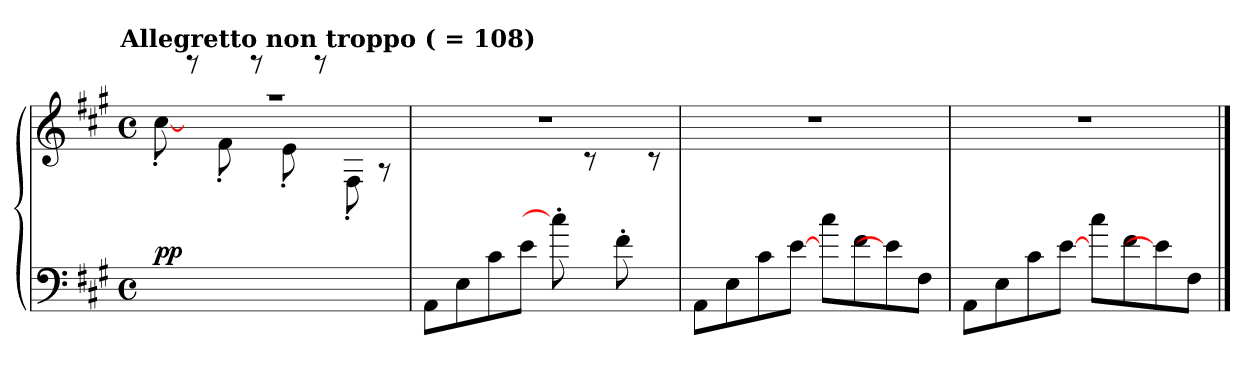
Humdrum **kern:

**kern	**kern	**dynam
*part1	*part1	*part1
*staff2	*staff1	*staff1/2
*clefF4	*clefG2	*
*k[f#c#g#]	*k[f#c#g#]	*
!!LO:TX:omd:t=Allegretto non troppo ( = 108)
*M4/4	*M4/4	*
*met(c)	*met(c)	*
*MM108	*MM108	*
=1	=1	=1
*	*^	*
!	!	!	!LO:DY:a=2
1ryy	1r	[8cc#'\	pp
.	.	8rggg	.
.	.	8f#'\	.
.	.	8rggg	.
.	.	8e'\	.
.	.	8rggg	.
.	.	8F#'\	.
.	.	8r	.
*	*v	*v	*
=2	=2	=2
8AA\L	1rdd	.
8E\	.	.
8c#\	.	.
8e\J	.	.
8cc#'\]	.	.
8rggg	.	.
8f#'\	.	.
8rggg	.	.
=3	=3	=3
8AA\L	1rdd	.
8E\	.	.
8c#\	.	.
[8e\J	.	.
8cc#\L	.	.
8f#\	.	.
8e\]	.	.
8F#/J	.	.
!!LO:LB:g=z
=4	=4	=4
8AA\L	1r	.
8E\	.	.
8c#\	.	.
[8e\J	.	.
8cc#\L	.	.
8f#\	.	.
8e\]	.	.
8F#/J	.	.
==	==	==
*-	*-	*-
